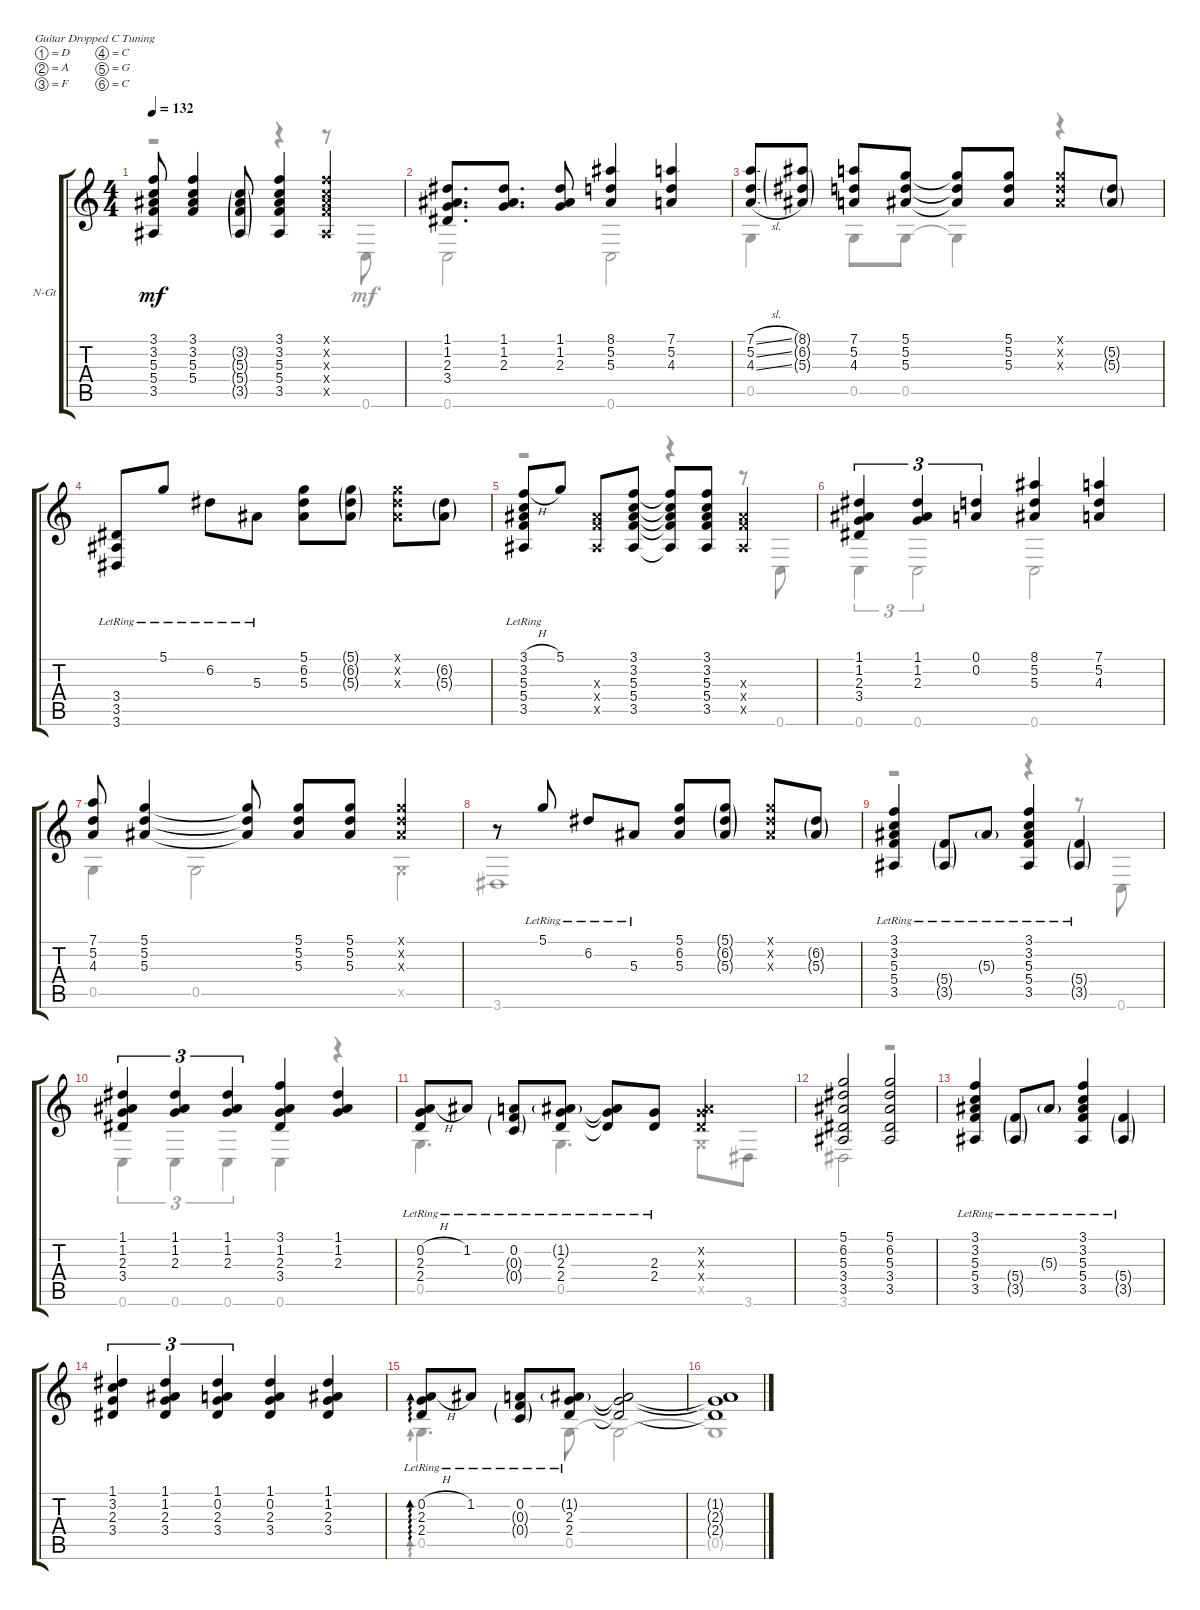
\defaultSystemsLayout 4
\bracketExtendMode groupsimilarinstruments
\firstSystemTrackNameOrientation horizontal
\otherSystemsTrackNameOrientation horizontal
\track ("Nylon Guitar" "N-Gt") {instrument acousticguitarnylon}
\staff {score tabs}
\tuning (D4 A3 F3 C3 G2 C2)
\voice
\ts (4 4)
\tempo 132
\clef g2
\scale
0.52976
\ks c
(3.1 3.2 5.3 5.4 3.5).8{dy mf} (5.3 3.2 3.1 5.4).4 (3.5{g} 5.4{g} 3.2{g} 5.3{g}).8 (3.5 5.4 5.3 3.2 3.1).4 (3.1{x} 3.2{x} 5.3{x} 5.4{x} 3.5{x}).4 |
\scale
0.47041 (1.1 1.2 2.3 3.4).8{d} (1.1 1.2 2.3).8{d} (1.2 1.1 2.3).8 (8.1 5.2 5.3).4 (7.1 5.2 4.3).4 |
\scale
0.521634 (7.1{sl} 5.2{sl} 4.3{sl}).8 (8.1{g} 6.2{g} 5.3{g}).8 (7.1 5.2 4.3).8 (5.1 5.2 5.3).8 (5.1{t} 5.2{t} 5.3{t}).8 (5.1 5.2 5.3).8 (5.1{x} 5.2{x} 5.3{x}).8 (5.3{g} 5.2{g}).8 |
\scale
0.477887 (3.6{lr} 3.5{lr} 3.4{lr}).8 5.1{lr}.8 6.2{lr}.8 5.3{lr}.8 (5.3 6.2 5.1).8 (5.3{g} 6.2{g} 5.1{g}).8 (5.3{x} 6.2{x} 5.1{x}).8 (5.3{g} 6.2{g}).8 |
\scale
0.514446 (3.1{h} 3.2{lr} 5.3{lr} 5.4{lr} 3.5{lr}).8 5.1.8 (3.5{x} 5.4{x} 5.3{x}).8 (3.1 3.5 5.4 5.3 3.2).8 (3.1{t} 3.5{t} 5.4{t} 5.3{t} 3.2{t}).8 (3.5 5.4 5.3 3.2 3.1).8 (3.5{x} 5.4{x} 5.3{x}).4 |
\scale
0.485664 (1.1 1.2 2.3 3.4).4{tu (3 2)} (1.1 1.2 2.3).4{tu (3 2)} (0.2 0.1).4{tu (3 2)} (8.1 5.2 5.3).4 (7.1 5.2 4.3).4 |
\scale
0.513715 (7.1 5.2 4.3).8 (5.3 5.2 5.1).4 (5.3{t} 5.2{t} 5.1{t}).8 (5.1 5.2 5.3).8 (5.3 5.2 5.1).8 (5.3{x} 5.2{x} 5.1{x}).4 |
r.8 5.1{lr}.8 6.2{lr}.8 5.3{lr}.8 (5.3 6.2 5.1).8 (5.3{g} 6.2{g} 5.1{g}).8 (5.3{x} 6.2{x} 5.1{x}).8 (5.3{g} 6.2{g}).8 |
\scale
0.51842 (3.5{lr} 5.4{lr} 5.3{lr} 3.2{lr} 3.1{lr}).4 (3.5{g lr} 5.4{g lr}).8 5.3{g lr}.8 (3.5{lr} 5.4{lr} 5.3{lr} 3.2{lr} 3.1{lr}).4 (3.5{g lr} 5.4{g lr}).4 |
\scale
0.481489 (1.1 1.2 2.3 3.4).4{tu (3 2)} (1.1 1.2 2.3).4{tu (3 2)} (1.1 1.2 2.3).4{tu (3 2)} (3.1 1.2 2.3 3.4).4 (1.1 1.2 2.3).4 |
\scale
0.383623 (2.4{lr} 2.3{lr} 0.2{h lr}).8 1.2{lr}.8 (0.4{g} 0.3{g} 0.2{lr}).8 (2.3{lr} 2.4{lr} 1.2{g lr}).8 (2.3{lr t} 2.4{lr t} 1.2{lr t}).8 (2.3{lr} 2.4{lr}).8 (1.2{x} 2.3{x} 2.4{x}).4 |
\scale
0.377097 (3.5 3.4 5.3 6.2 5.1).2 (5.1 6.2 5.3 3.4 3.5).2 |
\scale
0.500388 (3.5{lr} 5.4{lr} 5.3{lr} 3.2{lr} 3.1{lr}).4 (3.5{g lr} 5.4{g lr}).8 5.3{g lr}.8 (3.5{lr} 5.4{lr} 5.3{lr} 3.2{lr} 3.1{lr}).4 (3.5{g lr} 5.4{g lr}).4 |
\scale
0.499661 (3.2 1.1 2.3 3.4).4{tu (3 2)} (1.2 1.1 2.3 3.4).4{tu (3 2)} (0.2 1.1 2.3 3.4).4{tu (3 2)} (0.2 1.1 2.3 3.4).4 (1.1 1.2 2.3 3.4).4 |
\scale
0.499509 (2.4{lr} 2.3{lr} 0.2{h lr}).8{ad 0} 1.2{lr}.8 (0.4{g} 0.3{g} 0.2{lr}).8 (2.3{lr} 2.4{lr} 1.2{g lr}).8 (2.3{t} 2.4{t} 1.2{t}).2 |
\scale
0.500797 (2.3{t} 2.4{t} 1.2{t}).1
\voice
\clef g2
\ottava regular
\simile none
\scale
0.52976
\ks c
r.2{dy mf} r.4 r.8 0.6.8 |
\scale
0.47041 0.6.2 0.6.2 |
\scale
0.521634 0.5.4 0.5.8 0.5.8 0.5{t}.4 r.4 |
\scale
0.477887 |
\scale
0.514446 r.2 r.4 r.8 0.6.8 |
\scale
0.485664 0.6.4{tu (3 2)} 0.6.2{tu (3 2)} 0.6.2 |
\scale
0.513715 0.5.4 0.5.2 0.5{x}.4 |
3.6.1 |
\scale
0.51842 r.2 r.4 r.8 0.6.8 |
\scale
0.481489 0.6.4{tu (3 2)} 0.6.4{tu (3 2)} 0.6.4{tu (3 2)} 0.6.4 r.4 |
\scale
0.383623 0.5.4{d} 0.5.4{d} 0.5{x}.8 3.6.8 |
\scale
0.377097 3.6.2 r.2 |
\scale
0.500388 |
\scale
0.499661 |
\scale
0.499509 0.5.4{d ad 0} 0.5.8 0.5{t}.2 |
\scale
0.500797 0.5{t}.1
